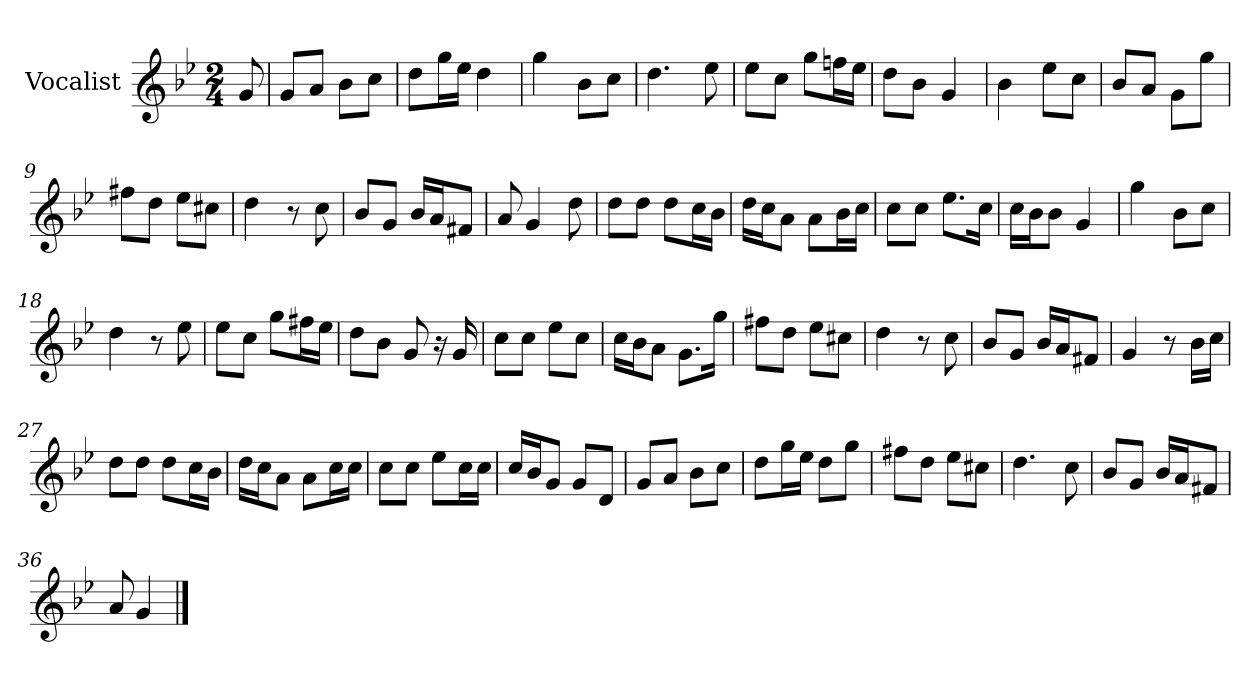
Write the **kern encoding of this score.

**kern
*part1
*staff1
*I"Vocalist
*k[b-e-]
*g:
*M2/4
=
8g
=1
8gL
8aJ
8b-L
8ccJ
=2
8ddL
16ggL
16ee-JJ
4dd
=3
4gg
8b-L
8ccJ
=4
4.dd
8ee-
=5
8ee-L
8ccJ
8ggL
16ffnL
16ee-JJ
=6
8ddL
8b-J
4g
=7
4b-
8ee-L
8ccJ
=8
8b-L
8aJ
8gL
8ggJ
=9
8ff#XL
8ddJ
8ee-L
8cc#XJ
=10
4dd
8r
8cc
=11
8b-L
8gJ
16b-LL
16aJ
8f#XJ
=12
8a
4g
8dd
=13
8ddL
8ddJ
8ddL
16ccL
16b-JJ
=14
16ddLL
16ccJ
8aJ
8aL
16b-L
16ccJJ
=15
8ccL
8ccJ
8.ee-L
16ccJk
=16
16ccLL
16b-J
8b-J
4g
=17
4gg
8b-L
8ccJ
=18
4dd
8r
8ee-
=19
8ee-L
8ccJ
8ggL
16ff#XL
16ee-JJ
=20
8ddL
8b-J
8g
16r
16g
=21
8ccL
8ccJ
8ee-L
8ccJ
=22
16ccLL
16b-J
8aJ
8.gL
16ggJk
=23
8ff#XL
8ddJ
8ee-L
8cc#XJ
=24
4dd
8r
8cc
=25
8b-L
8gJ
16b-LL
16aJ
8f#XJ
=26
4g
8r
16b-LL
16ccJJ
=27
8ddL
8ddJ
8ddL
16ccL
16b-JJ
=28
16ddLL
16ccJ
8aJ
8aL
16ccL
16ccJJ
=29
8ccL
8ccJ
8ee-L
16ccL
16ccJJ
=30
16ccLL
16b-J
8gJ
8gL
8dJ
=31
8gL
8aJ
8b-L
8ccJ
=32
8ddL
16ggL
16ee-JJ
8ddL
8ggJ
=33
8ff#XL
8ddJ
8ee-L
8cc#XJ
=34
4.dd
8cc
=35
8b-L
8gJ
16b-LL
16aJ
8f#XJ
=36
8a
4g
==
*-
